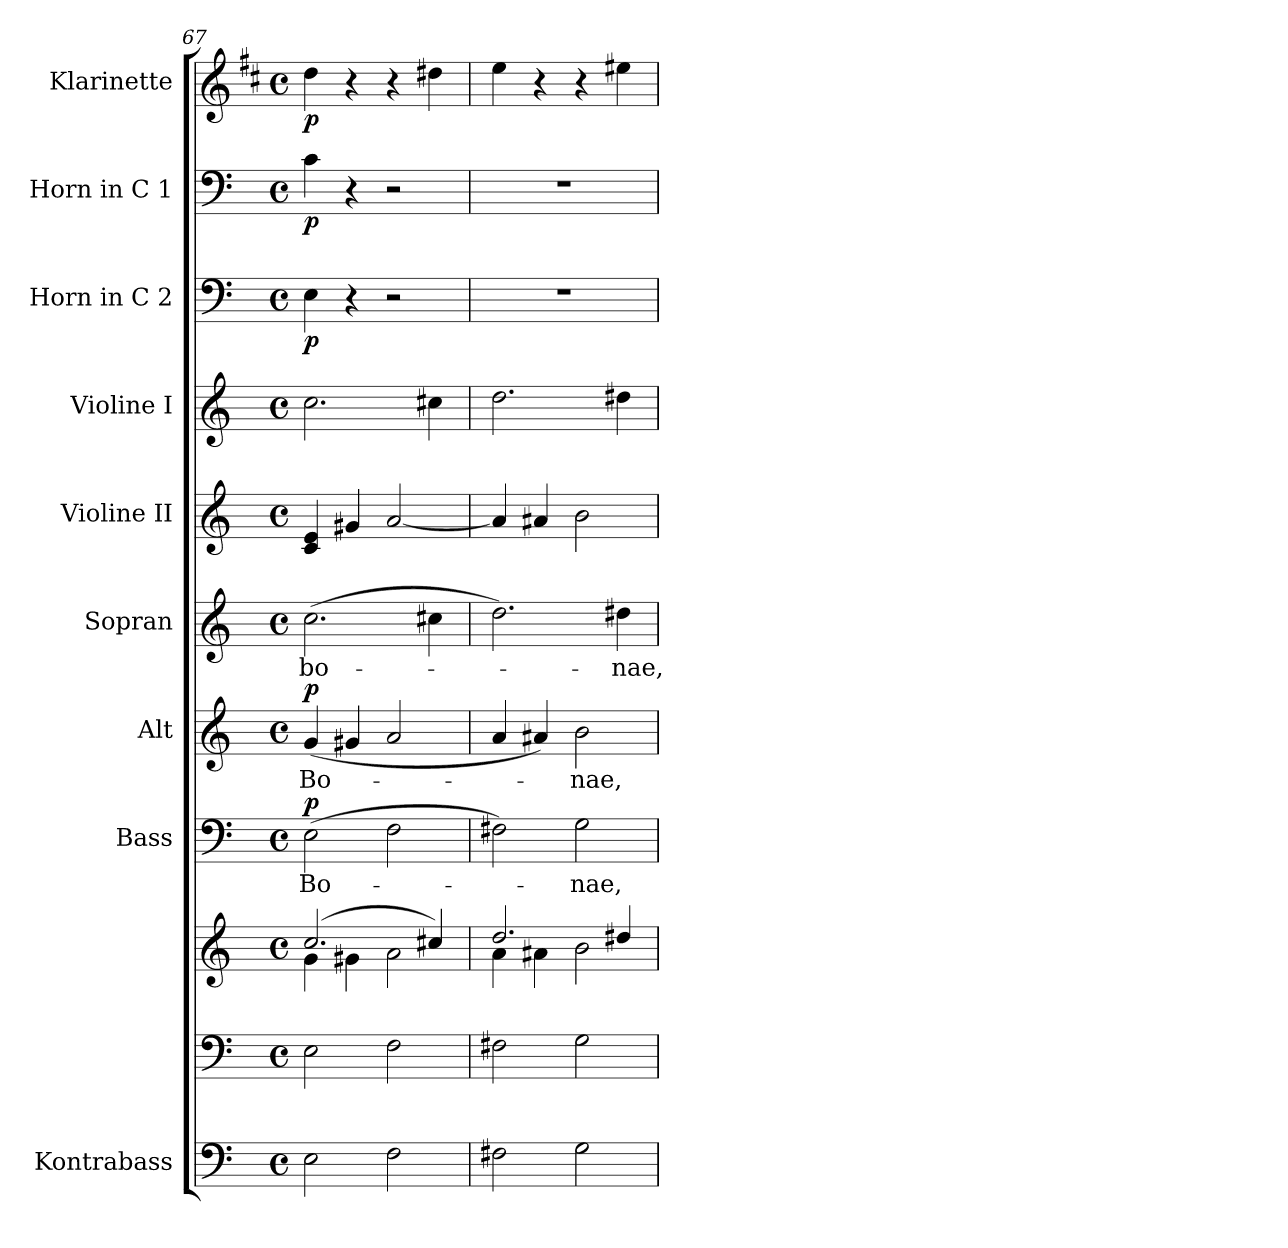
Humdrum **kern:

**kern	**kern	**kern	**kern	**text	**dynam	**kern	**text	**dynam	**kern	**text	**kern	**kern	**kern	**dynam	**kern	**dynam	**kern	**dynam
*part10	*part9	*part9	*part8	*part8	*part8	*part7	*part7	*part7	*part6	*part6	*part5	*part4	*part3	*part3	*part2	*part2	*part1	*part1
*staff11	*staff10	*staff9	*staff8	*staff8	*staff8	*staff7	*staff7	*staff7	*staff6	*staff6	*staff5	*staff4	*staff3	*staff3	*staff2	*staff2	*staff1	*staff1
*I"Kontrabass	*	*	*I"Bass	*	*	*I"Alt	*	*	*I"Sopran	*	*I"Violine II	*I"Violine I	*I"Horn in C 2	*	*I"Horn in C 1	*	*I"Klarinette	*
*I'Kb.	*	*	*I'B.	*	*	*I'A.	*	*	*I'S.	*	*I'Vl. II	*I'Vl. I	*I'Horn 2	*	*I'Horn 1	*	*I'Kl.	*
*clefF4	*clefF4	*clefG2	*clefF4	*	*	*clefG2	*	*	*clefG2	*	*clefG2	*clefG2	*clefF4	*	*clefF4	*	*clefG2	*
*ITrd7c12	*	*	*	*	*	*	*	*	*	*	*	*	*	*	*	*	*ITrd1c2	*
*k[]	*k[]	*k[]	*k[]	*	*	*k[]	*	*	*k[]	*	*k[]	*k[]	*k[]	*	*k[]	*	*k[]	*
*C:	*C:	*C:	*C:	*	*	*C:	*	*	*C:	*	*C:	*C:	*C:	*	*C:	*	*C:	*
*M4/4	*M4/4	*M4/4	*M4/4	*	*	*M4/4	*	*	*M4/4	*	*M4/4	*M4/4	*M4/4	*	*M4/4	*	*M4/4	*
*met(c)	*met(c)	*met(c)	*met(c)	*	*	*met(c)	*	*	*met(c)	*	*met(c)	*met(c)	*met(c)	*	*met(c)	*	*met(c)	*
=67	=67	=67	=67	=67	=67	=67	=67	=67	=67	=67	=67	=67	=67	=67	=67	=67	=67	=67
*	*	*^	*	*	*	*	*	*	*	*	*	*	*	*	*	*	*	*
!	!	!	!	!	!LO:LY:b	!LO:DY:a	!	!LO:LY:b	!LO:DY:a	!	!LO:LY:b	!	!	!	!LO:DY:b	!	!LO:DY:b	!	!LO:DY:b
2EE\	2E\	(2.cc/	4g\	(>2E\	Bo-	p	(<4g/	Bo-	p	(>2.cc\	bo-	4c/ 4e/	2.cc\	4E\	p	4c\	p	4cc\	p
.	.	.	4g#X\	.	.	.	4g#X/	.	.	.	.	4g#X/	.	4r	.	4r	.	4r	.
2FF\	2F\	.	2a\	2F\	.	.	2a/	.	.	.	.	[2a/	.	2r	.	2r	.	4r	.
.	.	4cc#X/)	.	.	.	.	.	.	.	4cc#X\	.	.	4cc#X\	.	.	.	.	4cc#X\	.
=68	=68	=68	=68	=68	=68	=68	=68	=68	=68	=68	=68	=68	=68	=68	=68	=68	=68	=68	=68
2FF#X\	2F#X\	2.dd/	4a\	2F#X\)	.	.	4a/	.	.	2.dd\)	.	4a/]	2.dd\	1r	.	1r	.	4dd\	.
.	.	.	4a#X\	.	.	.	4a#X/)	.	.	.	.	4a#X/	.	.	.	.	.	4r	.
!	!	!	!	!	!LO:LY:b	!	!	!LO:LY:b	!	!	!	!	!	!	!	!	!	!	!
2GG\	2G\	.	2b\	2G\	-nae,	.	2b\	-nae,	.	.	.	2b\	.	.	.	.	.	4r	.
!	!	!	!	!	!	!	!	!	!	!	!LO:LY:b	!	!	!	!	!	!	!	!
.	.	4dd#X/	.	.	.	.	.	.	.	4dd#X\	-nae,	.	4dd#X\	.	.	.	.	4dd#X\	.
*	*	*v	*v	*	*	*	*	*	*	*	*	*	*	*	*	*	*	*	*
=	=	=	=	=	=	=	=	=	=	=	=	=	=	=	=	=	=	=
*-	*-	*-	*-	*-	*-	*-	*-	*-	*-	*-	*-	*-	*-	*-	*-	*-	*-	*-
